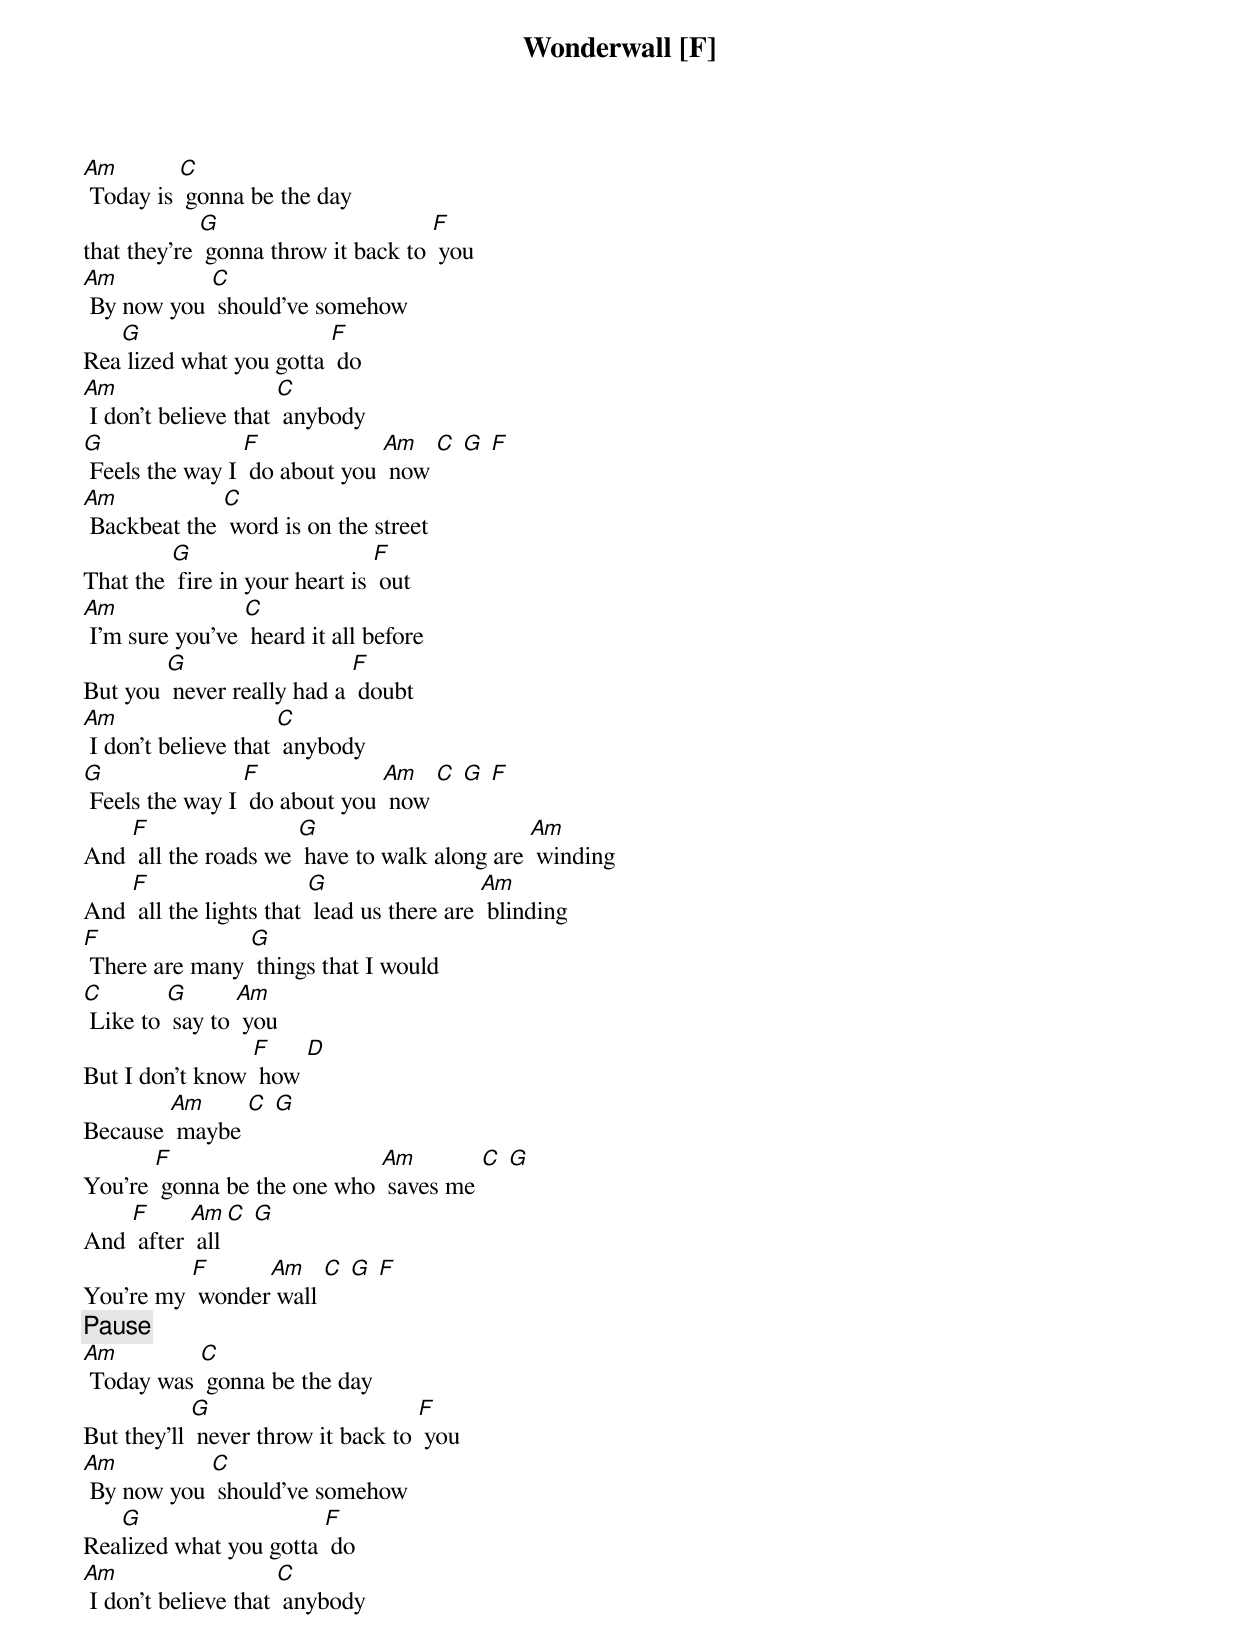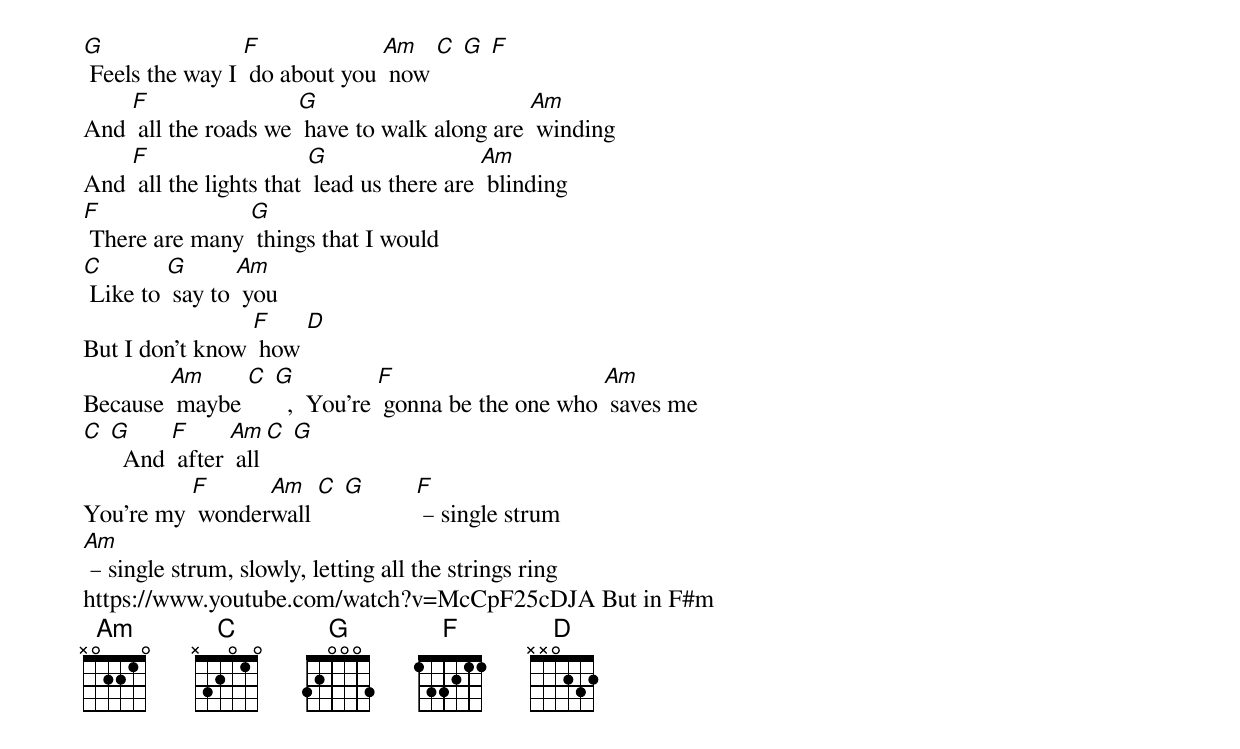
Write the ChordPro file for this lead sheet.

{t: Wonderwall [F] }
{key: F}
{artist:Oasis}
[Am] Today is [C] gonna be the day
that they're [G] gonna throw it back to [F] you
[Am] By now you [C] should've somehow
Rea[G] lized what you gotta [F] do
[Am] I don't believe that [C] anybody
[G] Feels the way I [F] do about you [Am] now [C] [G] [F]
{c: }
[Am] Backbeat the [C] word is on the street
That the [G] fire in your heart is [F] out
[Am] I'm sure you've [C] heard it all before
But you [G] never really had a [F] doubt
[Am] I don't believe that [C] anybody
[G] Feels the way I [F] do about you [Am] now [C] [G] [F]
{c: }
And [F] all the roads we [G] have to walk along are [Am] winding
And [F] all the lights that [G] lead us there are [Am] blinding
[F] There are many [G] things that I would
[C] Like to [G] say to [Am] you
But I don't know [F] how [D]
{c: }
Because [Am] maybe [C] [G]
You're [F] gonna be the one who [Am] saves me [C] [G]
And [F] after [Am] all [C] [G]
You're my [F] wonder[Am] wall [C] [G] [F]
{c: Pause }
[Am] Today was [C] gonna be the day
But they’ll [G] never throw it back to [F] you
[Am] By now you [C] should've somehow
Rea[G]lized what you gotta [F] do
[Am] I don't believe that [C] anybody
[G] Feels the way I [F] do about you [Am] now [C] [G] [F]
{c: }
And [F] all the roads we [G] have to walk along are [Am] winding
And [F] all the lights that [G] lead us there are [Am] blinding
[F] There are many [G] things that I would
[C] Like to [G] say to [Am] you
But I don't know [F] how [D]
{c: }
Because [Am] maybe [C] [G]  ,  You're [F] gonna be the one who [Am] saves me
[C] [G]  And [F] after [Am] all [C] [G]
You're my [F] wonder[Am]wall [C] [G]        [F] – single strum
[Am] – single strum, slowly, letting all the strings ring
{c: }
https://www.youtube.com/watch?v=McCpF25cDJA But in F#m
